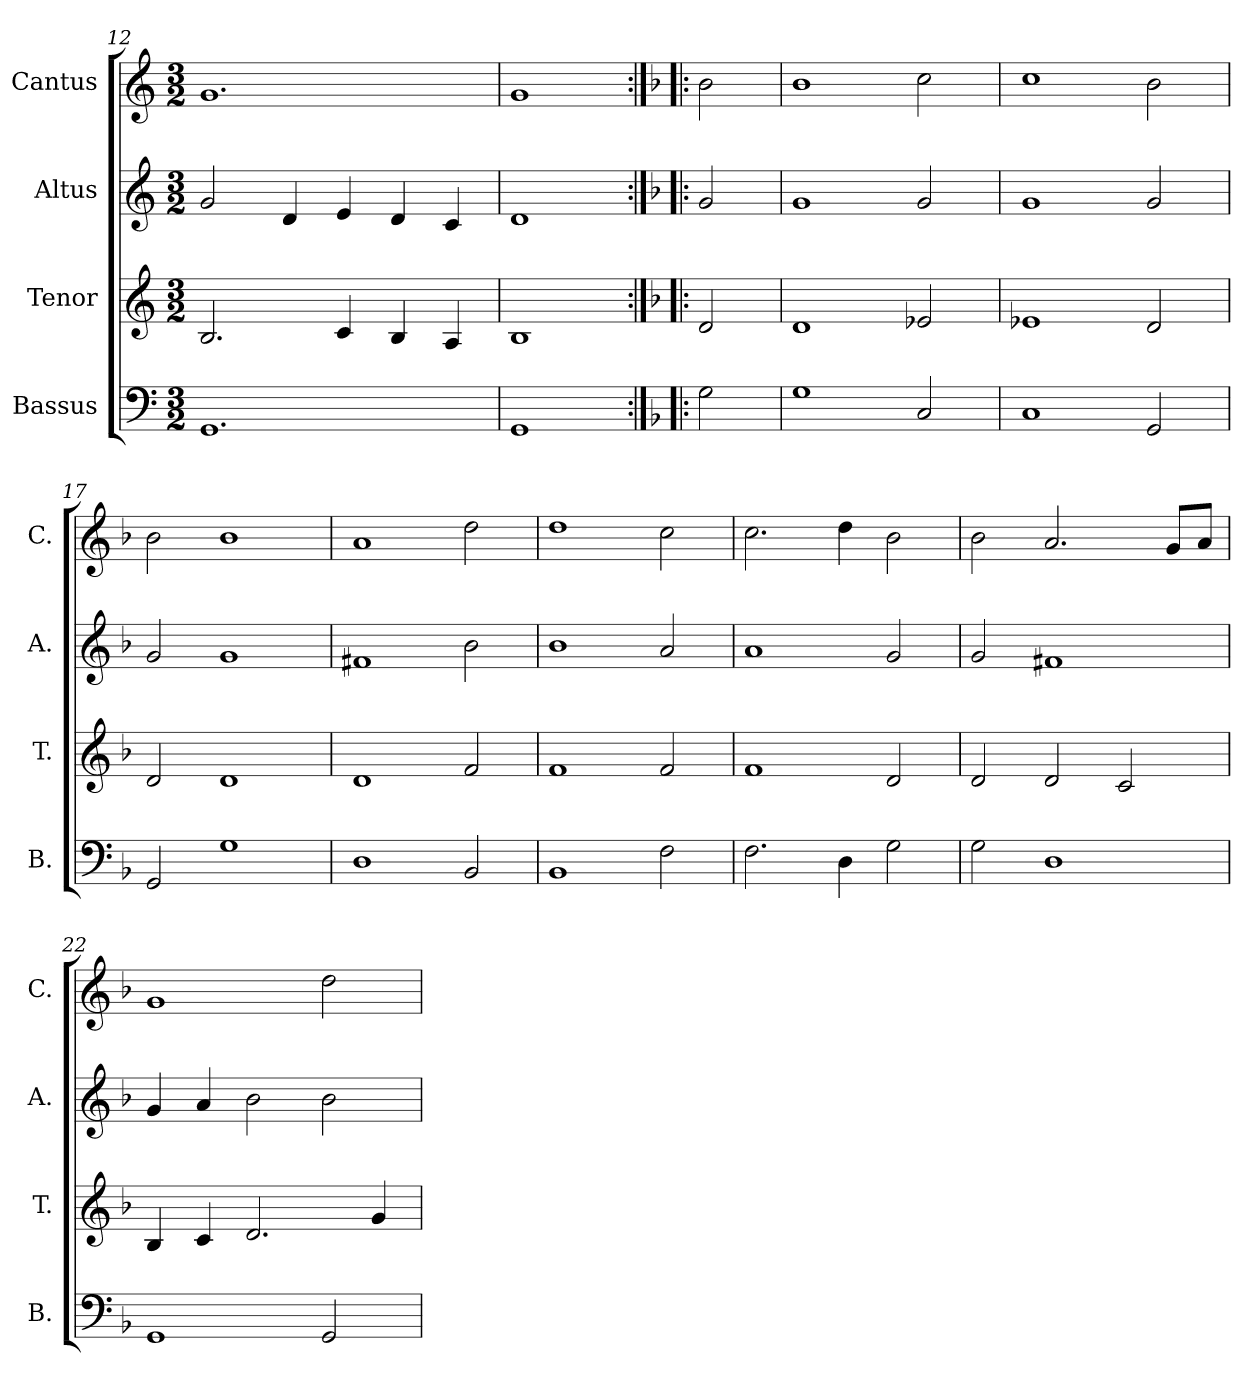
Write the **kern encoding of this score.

**kern	**kern	**kern	**kern
*part4	*part3	*part2	*part1
*staff4	*staff3	*staff2	*staff1
*I"Bassus	*I"Tenor	*I"Altus	*I"Cantus
*I'B.	*I'T.	*I'A.	*I'C.
*clefF4	*clefG2	*clefG2	*clefG2
*k[]	*k[]	*k[]	*k[]
*C:	*C:	*C:	*C:
*M3/2	*M3/2	*M3/2	*M3/2
=12	=12	=12	=12
1.GG/	2.B/	2g/	1.g/
.	.	4d/	.
.	4c/	4e/	.
.	4B/	4d/	.
.	4A/	4c/	.
=13	=13	=13	=13
1GG/	1B/	1d/	1g/
=14:|!|:	=14:|!|:	=14:|!|:	=14:|!|:
*k[b-]	*k[b-]	*k[b-]	*k[b-]
2G\	2d/	2g/	2b-\
=15	=15	=15	=15
1G\	1d/	1g/	1b-\
2C/	2e-X/	2g/	2cc\
=16	=16	=16	=16
1C/	1e-X/	1g/	1cc\
2GG/	2d/	2g/	2b-\
=17	=17	=17	=17
2GG/	2d/	2g/	2b-\
1G\	1d/	1g/	1b-\
=18	=18	=18	=18
1D\	1d/	1f#X/	1a/
2BB-/	2f/	2b-\	2dd\
=19	=19	=19	=19
1BB-/	1f/	1b-\	1dd\
2F\	2f/	2a/	2cc\
=20	=20	=20	=20
2.F\	1f/	1a/	2.cc\
4D\	.	.	4dd\
2G\	2d/	2g/	2b-\
=21	=21	=21	=21
2G\	2d/	2g/	2b-\
1D\	2d/	1f#X/	2.a/
.	2c/	.	.
.	.	.	8g/L
.	.	.	8a/J
!!LO:LB:g=z
=22	=22	=22	=22
1GG/	4B-/	4g/	1g/
.	4c/	4a/	.
.	2.d/	2b-\	.
2GG/	.	2b-\	2dd\
.	4g/	.	.
=	=	=	=
*-	*-	*-	*-
